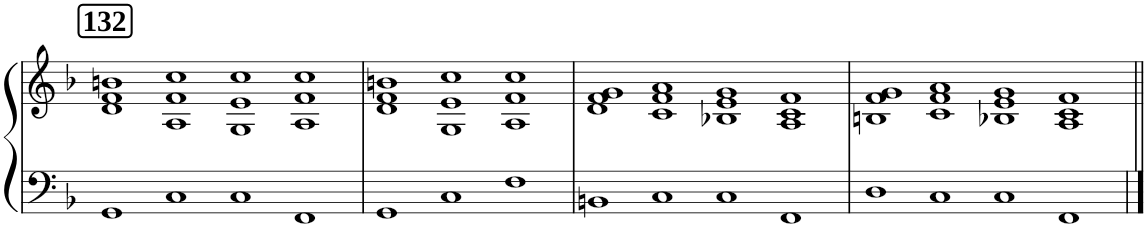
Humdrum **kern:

**kern	**kern
*part1	*part1
*staff2	*staff1
*I"Piano	*
*I'Pno	*
*clefF4	*clefG2
*k[b-]	*k[b-]
*M4/1	*M4/1
!!LO:REH:place=s1:a:B:cj:fs=14:t=132
=1	=1
*^	*^
*	*	*	*^
00ryy	1GG	1bn	1f	1d
.	1C	1cc	1f	1A
.	1C	1cc	1e	1G
.	1FF	1cc	1f	1A
=2	=2	=2	=2	=2
*M3/1	*	*M3/1	*	*
0.ryy	1GG	1bn	1f	1d
.	1C	1cc	1e	1G
.	1F	1cc	1f	1A
=3	=3	=3	=3	=3
*M4/1	*	*M4/1	*	*
00ryy	1BBn	1g	1f	1d
.	1C	1a	1f	1c
.	1C	1g	1e	1B-X
.	1FF	1f	1c	1A
=4	=4	=4	=4	=4
00ryy	1D	1g	1f	1Bn
.	1C	1a	1f	1c
.	1C	1g	1e	1B-X
.	1FF	1f	1c	1A
*v	*v	*	*	*
*	*v	*v	*v
=||	=||
*-	*-
